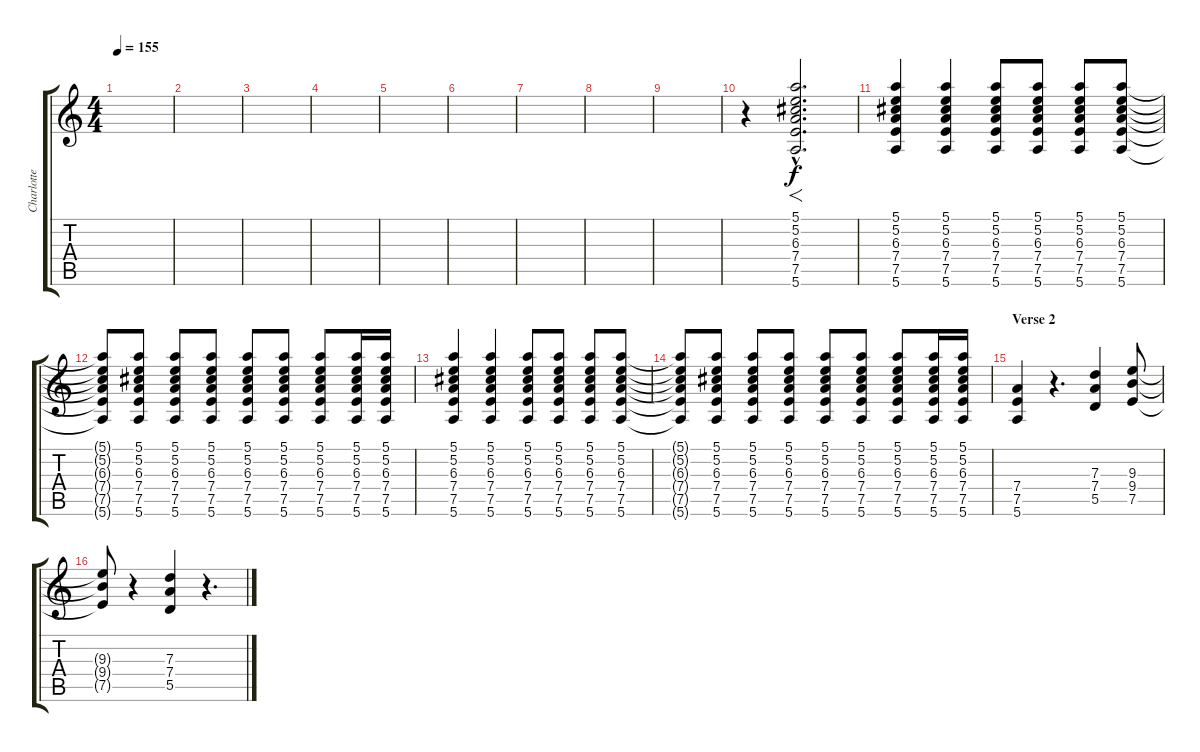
\track ("Charlotte Hatherley" "Charlotte ") {instrument overdrivenguitar}
\staff {score tabs}
\tuning (E4 B3 G3 D3 A2 E2) {hide}
\ts (4 4)
\tempo 155
\clef g2
\ks c
|
|
|
|
|
|
|
|
|
r.4 (5.1{hac} 5.2{hac} 6.3{hac} 7.4{hac} 7.5{hac} 5.6{hac}).2{f d} |
(5.1 5.2 6.3 7.4 7.5 5.6).4{volume 16} (5.1 5.2 6.3 7.4 7.5 5.6).4 (5.1 5.2 6.3 7.4 7.5 5.6).8 (5.1 5.2 6.3 7.4 7.5 5.6).8 (5.1 5.2 6.3 7.4 7.5 5.6).8 (5.1 5.2 6.3 7.4 7.5 5.6).8 |
(5.1{t} 5.2{t} 6.3{t} 7.4{t} 7.5{t} 5.6{t}).8 (5.1 5.2 6.3 7.4 7.5 5.6).8 (5.1 5.2 6.3 7.4 7.5 5.6).8 (5.1 5.2 6.3 7.4 7.5 5.6).8 (5.1 5.2 6.3 7.4 7.5 5.6).8 (5.1 5.2 6.3 7.4 7.5 5.6).8 (5.1 5.2 6.3 7.4 7.5 5.6).8 (5.1 5.2 6.3 7.4 7.5 5.6).16 (5.1 5.2 6.3 7.4 7.5 5.6).16 |
(5.1 5.2 6.3 7.4 7.5 5.6).4 (5.1 5.2 6.3 7.4 7.5 5.6).4 (5.1 5.2 6.3 7.4 7.5 5.6).8 (5.1 5.2 6.3 7.4 7.5 5.6).8 (5.1 5.2 6.3 7.4 7.5 5.6).8 (5.1 5.2 6.3 7.4 7.5 5.6).8 |
(5.1{t} 5.2{t} 6.3{t} 7.4{t} 7.5{t} 5.6{t}).8 (5.1 5.2 6.3 7.4 7.5 5.6).8 (5.1 5.2 6.3 7.4 7.5 5.6).8 (5.1 5.2 6.3 7.4 7.5 5.6).8 (5.1 5.2 6.3 7.4 7.5 5.6).8 (5.1 5.2 6.3 7.4 7.5 5.6).8 (5.1 5.2 6.3 7.4 7.5 5.6).8 (5.1 5.2 6.3 7.4 7.5 5.6).16 (5.1 5.2 6.3 7.4 7.5 5.6).16 |
\section ("" "Verse 2")
(7.4 7.5 5.6).4{volume 12} r.4{d} (7.3 7.4 5.5).4 (9.3 9.4 7.5).8 |
(9.3{t} 9.4{t} 7.5{t}).8 r.4 (7.3 7.4 5.5).4 r.4{d}
